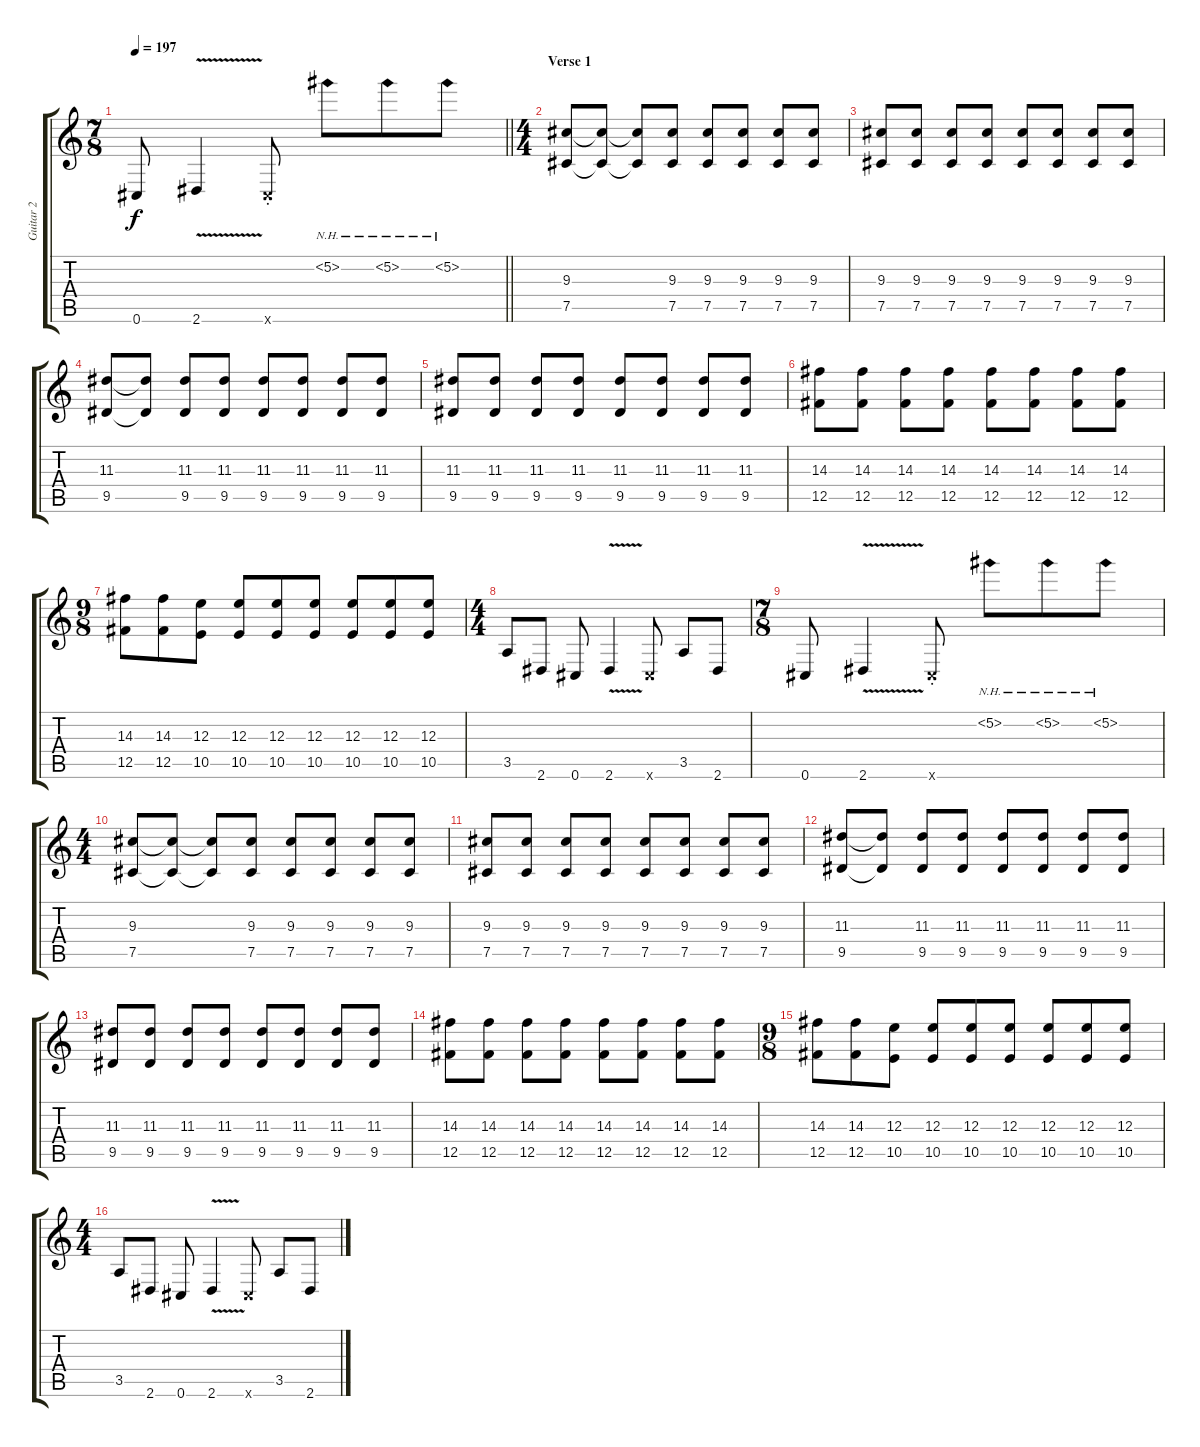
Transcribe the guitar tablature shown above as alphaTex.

\track ("Guitar 2" "Guitar 2") {instrument distortionguitar}
\staff {score tabs}
\tuning (Db4 Ab3 E3 B2 Gb2 Db2) {hide}
\ts (7 8)
\tempo 197
\clef g2
\barLineRight lightlight
\ks c
0.6.8{dy f} 2.6{v}.4 0.6{st x}.8 5.2{nh}.8 5.2{nh}.8 5.2{nh}.8 |
\ts (4 4)
\section ("" "Verse 1")
(9.3 7.5).8{volume 10 instrument overdrivenguitar} (9.3{t} 7.5{t}).8 (9.3{t} 7.5{t}).8 (9.3 7.5).8 (9.3 7.5).8 (9.3 7.5).8 (9.3 7.5).8 (9.3 7.5).8 |
(9.3 7.5).8 (9.3 7.5).8 (9.3 7.5).8 (9.3 7.5).8 (9.3 7.5).8 (9.3 7.5).8 (9.3 7.5).8 (9.3 7.5).8 |
(11.3 9.5).8 (11.3{t} 9.5{t}).8 (11.3 9.5).8 (11.3 9.5).8 (11.3 9.5).8 (11.3 9.5).8 (11.3 9.5).8 (11.3 9.5).8 |
(11.3 9.5).8 (11.3 9.5).8 (11.3 9.5).8 (11.3 9.5).8 (11.3 9.5).8 (11.3 9.5).8 (11.3 9.5).8 (11.3 9.5).8 |
(14.3 12.5).8 (14.3 12.5).8 (14.3 12.5).8 (14.3 12.5).8 (14.3 12.5).8 (14.3 12.5).8 (14.3 12.5).8 (14.3 12.5).8 |
\ts (9 8)
(14.3 12.5).8 (14.3 12.5).8 (12.3 10.5).8 (12.3 10.5).8 (12.3 10.5).8 (12.3 10.5).8 (12.3 10.5).8 (12.3 10.5).8 (12.3 10.5).8 |
\ts (4 4)
3.5.8{volume 16 instrument distortionguitar} 2.6.8 0.6.8 2.6{v}.4 0.6{x}.8 3.5.8 2.6.8 |
\ts (7 8)
0.6.8 2.6{v}.4 0.6{st x}.8 5.2{nh}.8 5.2{nh}.8 5.2{nh}.8 |
\ts (4 4)
(9.3 7.5).8{volume 10 instrument overdrivenguitar} (9.3{t} 7.5{t}).8 (9.3{t} 7.5{t}).8 (9.3 7.5).8 (9.3 7.5).8 (9.3 7.5).8 (9.3 7.5).8 (9.3 7.5).8 |
(9.3 7.5).8 (9.3 7.5).8 (9.3 7.5).8 (9.3 7.5).8 (9.3 7.5).8 (9.3 7.5).8 (9.3 7.5).8 (9.3 7.5).8 |
(11.3 9.5).8 (11.3{t} 9.5{t}).8 (11.3 9.5).8 (11.3 9.5).8 (11.3 9.5).8 (11.3 9.5).8 (11.3 9.5).8 (11.3 9.5).8 |
(11.3 9.5).8 (11.3 9.5).8 (11.3 9.5).8 (11.3 9.5).8 (11.3 9.5).8 (11.3 9.5).8 (11.3 9.5).8 (11.3 9.5).8 |
(14.3 12.5).8 (14.3 12.5).8 (14.3 12.5).8 (14.3 12.5).8 (14.3 12.5).8 (14.3 12.5).8 (14.3 12.5).8 (14.3 12.5).8 |
\ts (9 8)
(14.3 12.5).8 (14.3 12.5).8 (12.3 10.5).8 (12.3 10.5).8 (12.3 10.5).8 (12.3 10.5).8 (12.3 10.5).8 (12.3 10.5).8 (12.3 10.5).8 |
\ts (4 4)
3.5.8{volume 16 instrument distortionguitar} 2.6.8 0.6.8 2.6{v}.4 0.6{x}.8 3.5.8 2.6.8
